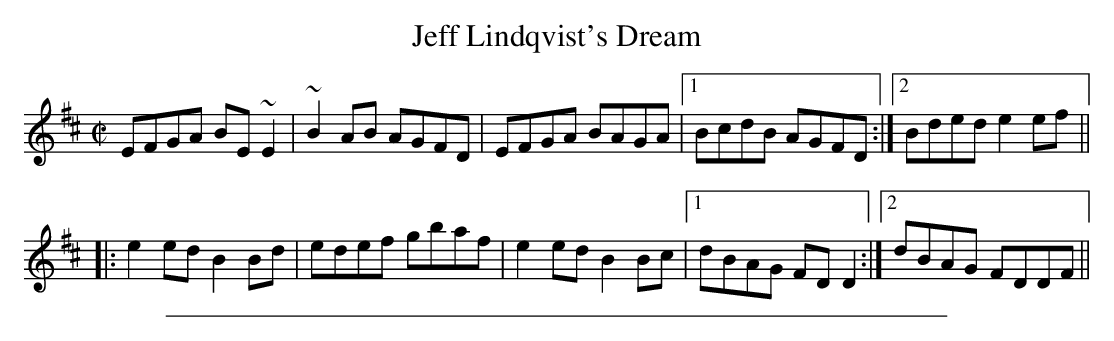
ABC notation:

X:1
T: Jeff Lindqvist's Dream
K:E dor
L:1/8
M:C|
EFGA BE~E2|~B2AB AGFD|EFGA BAGA|1 BcdB AGFD:|2 Bded e2ef||
|:e2ed B2Bd|edef gbaf|e2ed B2Bc|1 dBAG FDD2:|2 dBAG FDDF||
